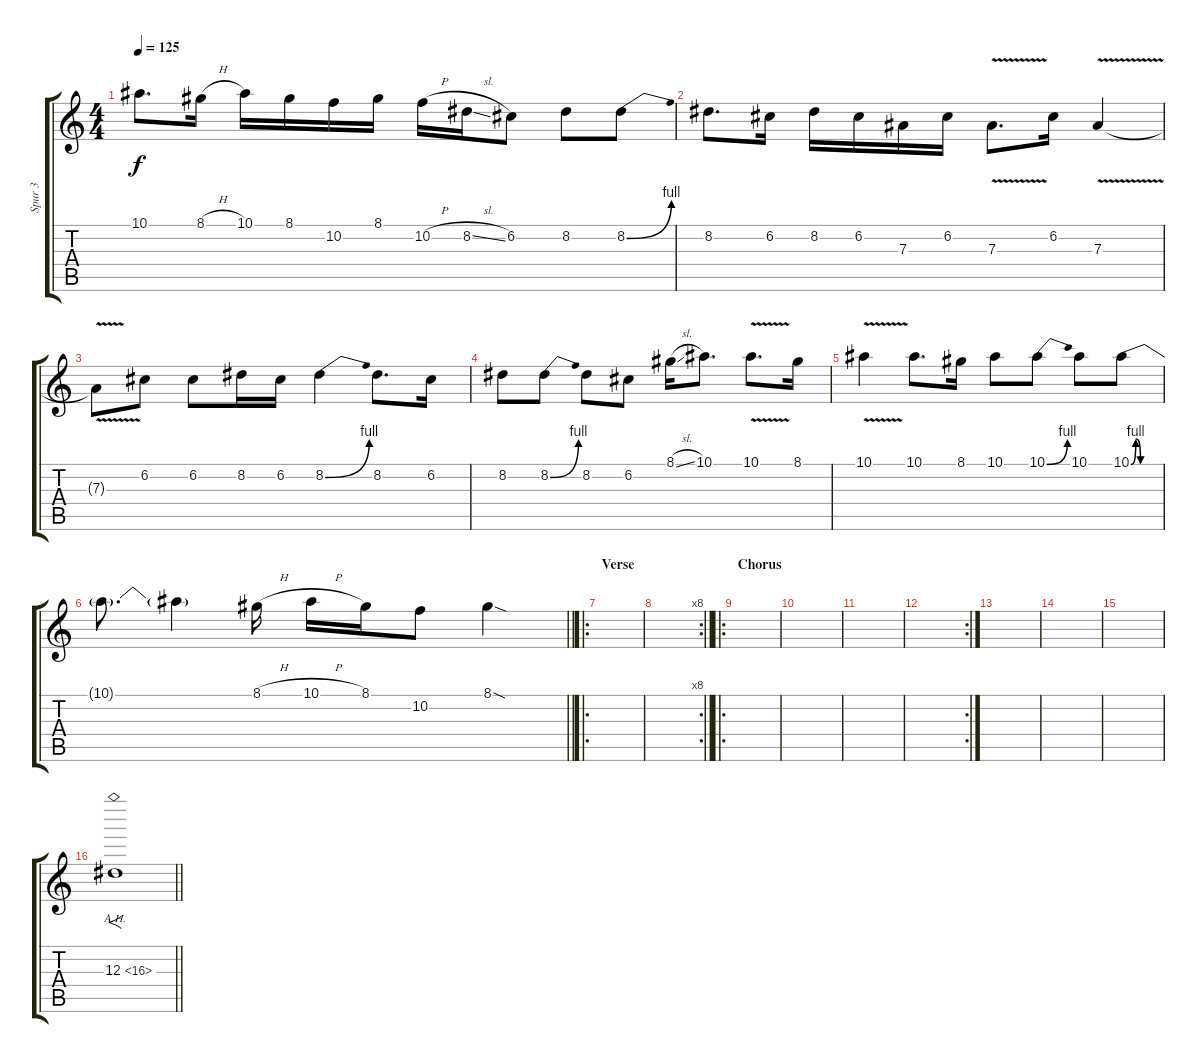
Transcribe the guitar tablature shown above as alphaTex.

\track ("Spur 3" "Spur 3") {instrument distortionguitar}
\staff {score tabs}
\tuning (C4 G3 Eb3 Bb2 F2 C2) {hide}
\ts (4 4)
\tempo 125
\clef g2
\ks c
10.1.8{d dy f} 8.1{h}.16 10.1.16 8.1.16 10.2.16 8.1.16 10.2{h}.16 8.2{sl}.16 6.2.8 8.2.8 8.2{be (bend 0 0 60 4)}.8 |
8.2.8{d} 6.2.16 8.2.16 6.2.16 7.3.16 6.2.16 7.3{v}.8{d} 6.2.16 7.3{v}.4 |
7.3{t}.8 6.2.8 6.2.8 8.2.16 6.2.16 8.2{be (bend 0 0 60 4)}.4 8.2.8{d} 6.2.16 |
8.2.8 8.2{be (bend 0 0 60 4)}.8 8.2.8 6.2.8 8.1{sl}.16 10.1.8{d} 10.1{v}.8{d} 8.1.16 |
10.1{v}.4 10.1.8{d} 8.1.16 10.1.8 10.1{be (bend 0 0 60 4)}.8 10.1.8 10.1{be (custom 0 0 10 4 20 0 60 0)}.8 |
\barLineRight lightlight
10.1{t}.8{d} 10.1{t}.4 8.1{h}.16 10.1{h}.16 8.1.16 10.2.8 8.1{sod}.4 |
\ro
\section ("" "Verse")
|
\rc 8
\barLineRight lightlight
|
\ro
\section ("" "Chorus")
|
|
|
\rc 2
|
|
|
|
\barLineRight lightlight
12.3{ah 4}.1{f}
